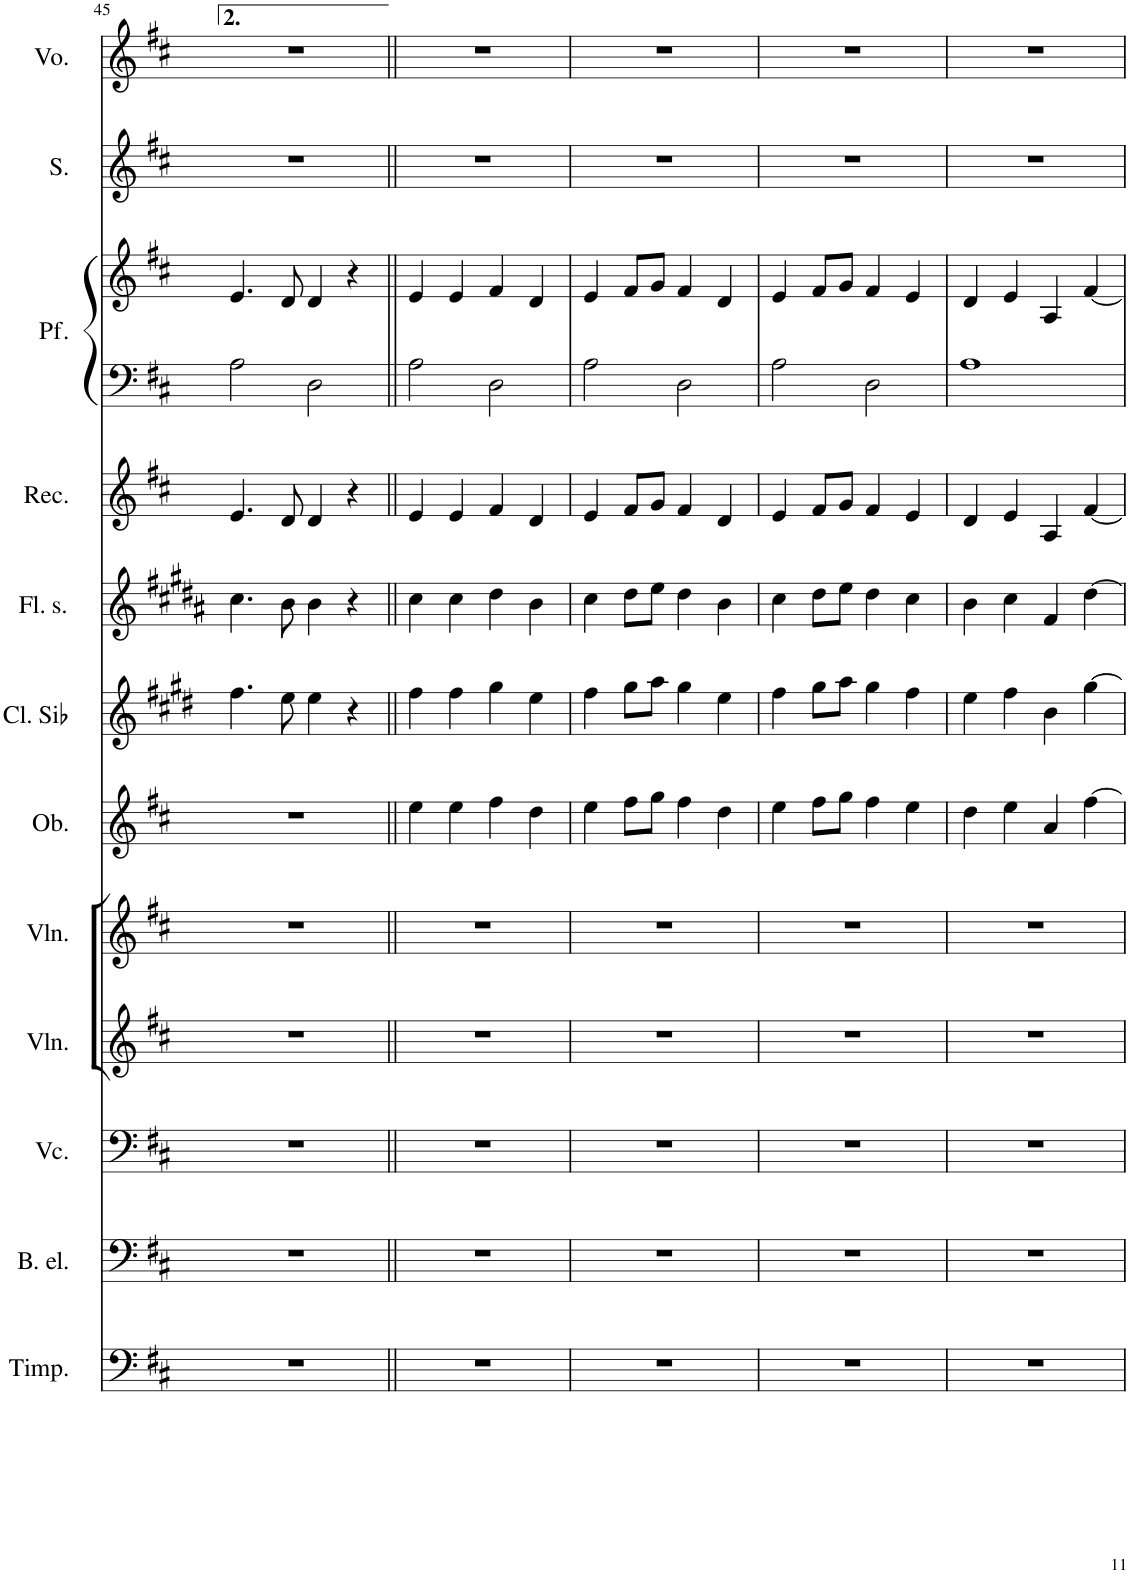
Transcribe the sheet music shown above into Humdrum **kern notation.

**kern	**kern	**kern	**kern	**kern	**kern	**kern	**kern	**kern	**kern	**kern	**kern	**kern
*part12	*part11	*part10	*part9	*part8	*part7	*part6	*part5	*part4	*part3	*part3	*part2	*part1
*staff13	*staff12	*staff11	*staff10	*staff9	*staff8	*staff7	*staff6	*staff5	*staff4	*staff3	*staff2	*staff1
*I"Timpani	*I"Basso elettrico	*I"Violoncello	*I"Violino	*I"Violino	*I"Oboe	*I"Clarinetto in Sib	*I"Flauto soprano	*I"Flauto dolce	*I"Piano	*	*I"Soprano	*I"Voce
*I'Timp.	*I'B. el.	*I'Vc.	*I'Vln.	*I'Vln.	*I'Ob.	*I'Cl. Sib	*I'Fl. s.	*	*	*	*I'S.	*I'Vo.
!!LO:PB:g=z
*clefF4	*clefF4	*clefF4	*clefG2	*clefG2	*clefG2	*clefG2	*clefG2	*clefG2	*clefF4	*clefG2	*clefG2	*clefG2
*	*Trd7c12	*	*	*	*	*Trd1c2	*Trd-2c-3	*	*	*	*	*
*k[f#c#]	*k[f#c#]	*k[f#c#]	*k[f#c#]	*k[f#c#]	*k[f#c#]	*k[f#c#g#d#]	*k[f#c#g#d#a#]	*k[f#c#]	*k[f#c#]	*k[f#c#]	*k[f#c#]	*k[f#c#]
*M4/4	*M4/4	*M4/4	*M4/4	*M4/4	*M4/4	*M4/4	*M4/4	*M4/4	*M4/4	*M4/4	*M4/4	*M4/4
*met(c)	*met(c)	*met(c)	*met(c)	*met(c)	*met(c)	*met(c)	*met(c)	*met(c)	*met(c)	*met(c)	*met(c)	*met(c)
=45	=45	=45	=45	=45	=45	=45	=45	=45	=45	=45	=45	=45
1r	1r	1r	1r	1r	1r	4.ff#\	4.cc#\	4.e/	2A\	4.e/	1r	1r
.	.	.	.	.	.	8ee\	8b\	8d/	.	8d/	.	.
.	.	.	.	.	.	4ee\	4b\	4d/	2D\	4d/	.	.
.	.	.	.	.	.	4r	4r	4r	.	4r	.	.
=46||	=46||	=46||	=46||	=46||	=46||	=46||	=46||	=46||	=46||	=46||	=46||	=46||
1r	1r	1r	1r	1r	4ee\	4ff#\	4cc#\	4e/	2A\	4e/	1r	1r
.	.	.	.	.	4ee\	4ff#\	4cc#\	4e/	.	4e/	.	.
.	.	.	.	.	4ff#\	4gg#\	4dd#\	4f#/	2D\	4f#/	.	.
.	.	.	.	.	4dd\	4ee\	4b\	4d/	.	4d/	.	.
=47	=47	=47	=47	=47	=47	=47	=47	=47	=47	=47	=47	=47
1r	1r	1r	1r	1r	4ee\	4ff#\	4cc#\	4e/	2A\	4e/	1r	1r
.	.	.	.	.	8ff#\L	8gg#\L	8dd#\L	8f#/L	.	8f#/L	.	.
.	.	.	.	.	8gg\J	8aa\J	8ee\J	8g/J	.	8g/J	.	.
.	.	.	.	.	4ff#\	4gg#\	4dd#\	4f#/	2D\	4f#/	.	.
.	.	.	.	.	4dd\	4ee\	4b\	4d/	.	4d/	.	.
=48	=48	=48	=48	=48	=48	=48	=48	=48	=48	=48	=48	=48
1r	1r	1r	1r	1r	4ee\	4ff#\	4cc#\	4e/	2A\	4e/	1r	1r
.	.	.	.	.	8ff#\L	8gg#\L	8dd#\L	8f#/L	.	8f#/L	.	.
.	.	.	.	.	8gg\J	8aa\J	8ee\J	8g/J	.	8g/J	.	.
.	.	.	.	.	4ff#\	4gg#\	4dd#\	4f#/	2D\	4f#/	.	.
.	.	.	.	.	4ee\	4ff#\	4cc#\	4e/	.	4e/	.	.
=49	=49	=49	=49	=49	=49	=49	=49	=49	=49	=49	=49	=49
1r	1r	1r	1r	1r	4dd\	4ee\	4b\	4d/	1A	4d/	1r	1r
.	.	.	.	.	4ee\	4ff#\	4cc#\	4e/	.	4e/	.	.
.	.	.	.	.	4a/	4b\	4f#/	4A/	.	4A/	.	.
.	.	.	.	.	[4ff#\	[4gg#\	[4dd#\	[4f#/	.	[4f#/	.	.
=	=	=	=	=	=	=	=	=	=	=	=	=
*-	*-	*-	*-	*-	*-	*-	*-	*-	*-	*-	*-	*-
